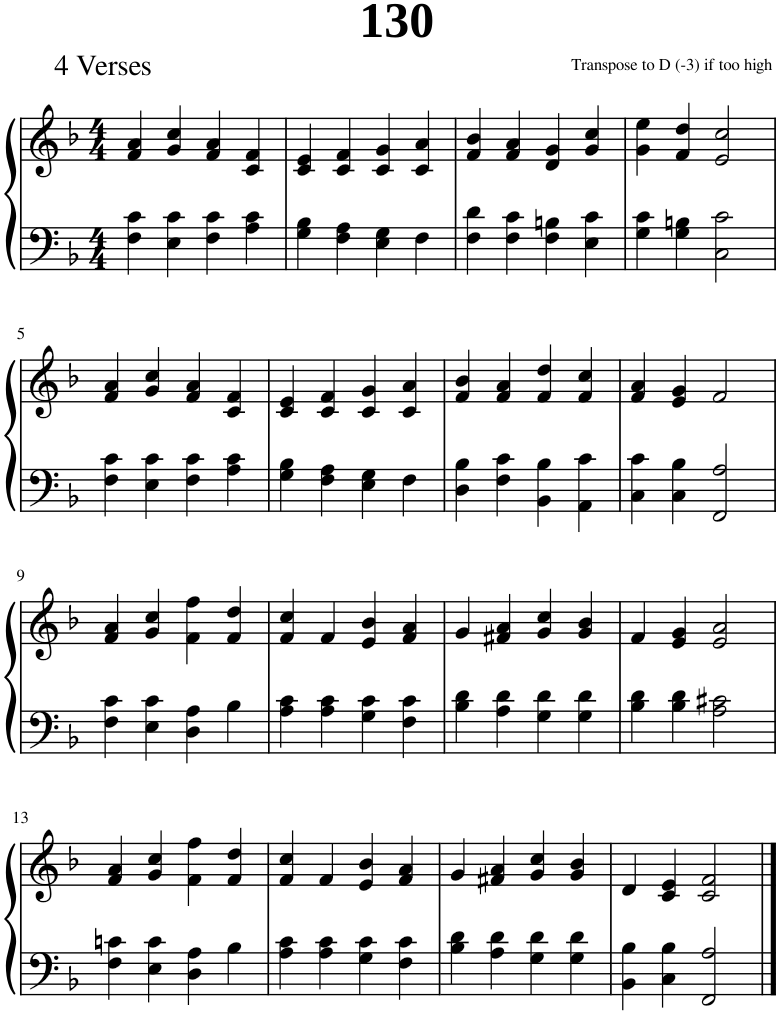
**kern	**kern
*part1	*part1
*staff2	*staff1
*I"Piano	*
*I'Pno.	*
*clefF4	*clefG2
*k[b-]	*k[b-]
*M4/4	*M4/4
=1	=1
4F\ 4c\	4f/ 4a/
4E\ 4c\	4g/ 4cc/
4F\ 4c\	4f/ 4a/
4A\ 4c\	4c/ 4f/
=2	=2
4G\ 4B-\	4c/ 4e/
4F\ 4A\	4c/ 4f/
4E\ 4G\	4c/ 4g/
4F\	4c/ 4a/
=3	=3
4F\ 4d\	4f/ 4b-/
4F\ 4c\	4f/ 4a/
4F\ 4Bn\	4d/ 4g/
4E\ 4c\	4g/ 4cc/
=4	=4
4G\ 4c\	4g\ 4ee\
4G\ 4Bn\	4f/ 4dd/
2C\ 2c\	2e/ 2cc/
!!LO:LB:g=z
=5	=5
4F\ 4c\	4f/ 4a/
4E\ 4c\	4g/ 4cc/
4F\ 4c\	4f/ 4a/
4A\ 4c\	4c/ 4f/
=6	=6
4G\ 4B-\	4c/ 4e/
4F\ 4A\	4c/ 4f/
4E\ 4G\	4c/ 4g/
4F\	4c/ 4a/
=7	=7
4D\ 4B-\	4f/ 4b-/
4F\ 4c\	4f/ 4a/
4BB-\ 4B-\	4f/ 4dd/
4AA\ 4c\	4f/ 4cc/
=8	=8
4C\ 4c\	4f/ 4a/
4C\ 4B-\	4e/ 4g/
2FF/ 2A/	2f/
!!LO:LB:g=z
=9	=9
4F\ 4c\	4f/ 4a/
4E\ 4c\	4g/ 4cc/
4D\ 4A\	4f\ 4ff\
4B-\	4f/ 4dd/
=10	=10
4A\ 4c\	4f/ 4cc/
4A\ 4c\	4f/
4G\ 4c\	4e/ 4b-/
4F\ 4c\	4f/ 4a/
=11	=11
4B-\ 4d\	4g/
4A\ 4d\	4f#X/ 4a/
4G\ 4d\	4g/ 4cc/
4G\ 4d\	4g/ 4b-/
=12	=12
4B-\ 4d\	4f/
4B-\ 4d\	4e/ 4g/
2A\ 2c#X\	2e/ 2a/
!!LO:LB:g=z
=13	=13
4F\ 4cn\	4f/ 4a/
4E\ 4c\	4g/ 4cc/
4D\ 4A\	4f\ 4ff\
4B-\	4f/ 4dd/
=14	=14
4A\ 4c\	4f/ 4cc/
4A\ 4c\	4f/
4G\ 4c\	4e/ 4b-/
4F\ 4c\	4f/ 4a/
=15	=15
4B-\ 4d\	4g/
4A\ 4d\	4f#X/ 4a/
4G\ 4d\	4g/ 4cc/
4G\ 4d\	4g/ 4b-/
=16	=16
4BB-\ 4B-\	4d/
4C\ 4B-\	4c/ 4e/
2FF/ 2A/	2c/ 2f/
==	==
*-	*-
